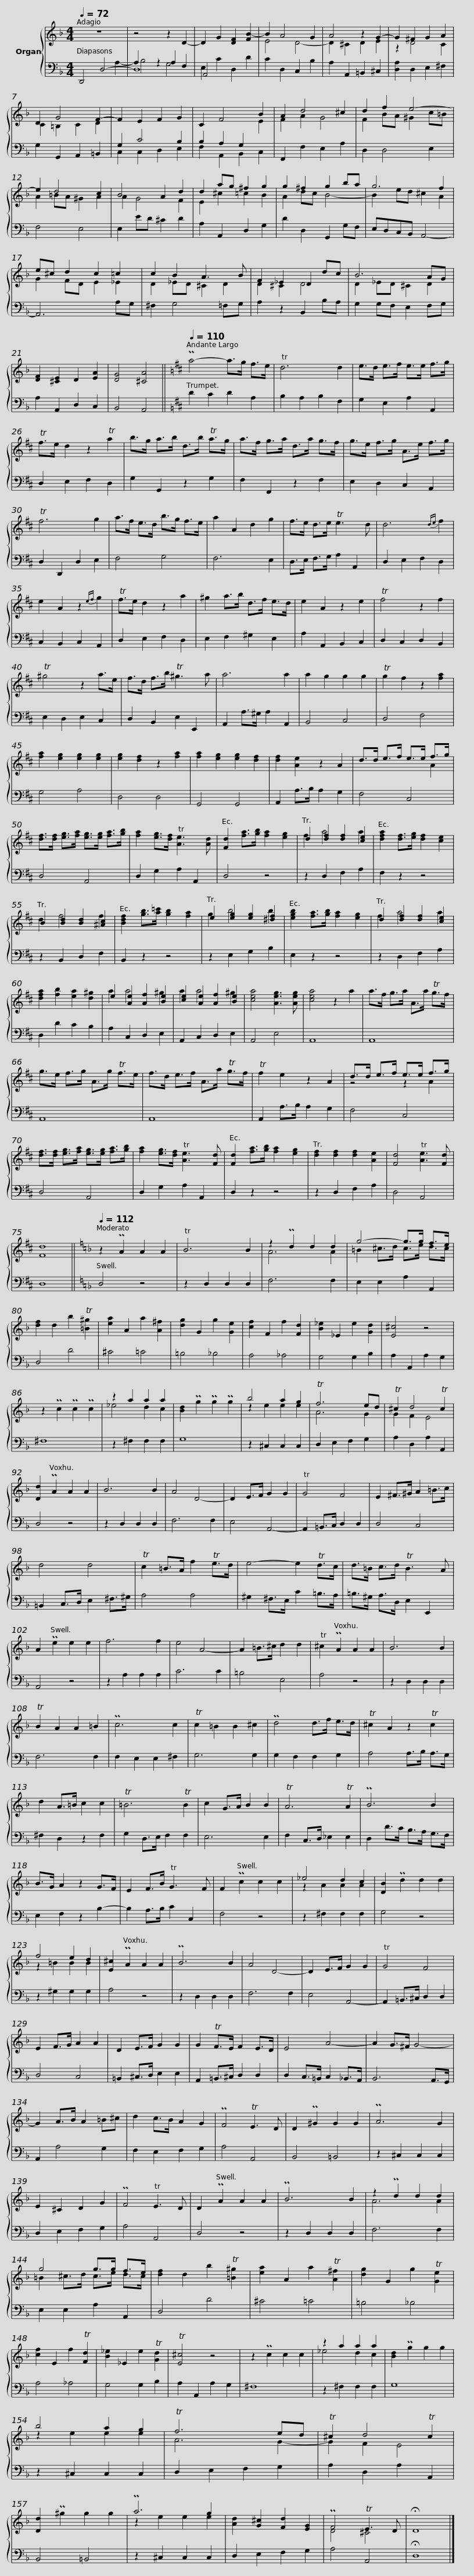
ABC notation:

X:1
%%score { ( 1 5 ) | ( 2 3 4 ) }
L:1/8
Q:1/4=72
M:4/4
I:linebreak $
K:F
V:1 treble
V:5 treble
V:2 bass
V:3 bass
V:4 bass
V:1
 z8 | z4 z2 D2- | D2 G2 [DF]2 [FB-]2 | B2 A4 G2 | A4 z2 G2- | %5
 G2 ^F2 G2 A2 | D2 G4 F2- |$ F2 E2 F2 G2 | C2 F4 B2 | A2 d4 ^c2 | %10
 d2 f2 e4- | e2 d4 c2 | B4 A2 d2 |$ d2 ag ^f2 g2 | g2 ^f2 g2 ba | %15
 g6 f2 | e^c d2 c2 =c2 | c2 B2 A3 B |$ F2 _E2 D2 dc | B6 AG | %20
 [DF]2 [^CE]2 D2 [EA]2 | [DG]4 [^CA]4 ||[K:D][Q:1/4=110] Pa4- a>g f>e | Td6 d2 |$ e>d e>f e>e f>g | %25
 Tf>e d2 z2 Ta2 | b>g a>b d>b Ta>g | a>f g>a d>a g>f |$ g>e f>g A>e f>g | Tf6 g2 | %30
 a>f e>d b>g f>e | a2 A2 d2 g2 | f>e d>e Te3 d | d6{de} f2 |$ e2 A2 z2{ef} g2 | %35
 Tf>e d2 z2 a2 | ^g2 a>b d>f e>d | e2 A2 z2 e2 | Tf4 z2 f2 | T^g4 z2 a>e |$ %40
 f>d f>b T^g3 a | a6 a2 | a2 g2 g2 g2 | Tg2 f2 z2 [fa]2 | [fa]2 [eg]2 [eg]2 [eg]2 | %45
 [eg]2 [df]2 z2 [fa]2 | [fa]2 [eg]2 [eg]2 [df]2 |$ [df]2 [Ae]2 z2 A2 | d>d e>f e>e f>g | [df]>[df] [eg]>[fa] [eg]>[eg] [fa]>[gb] | %50
 [fa]2 [eg]>[df] T[Ae]3 [Ad] | [Fd]2 [fa]>[gb] [fa]2 [eg]2 |$ d2 [df]2 [df]2 [ce]2 | [dfa]2 [df]>[eg] [df]2 [ce]2 | B2 [Bd]2 [Bd]2 [^Ac]2 | %55
 [Bdf]2 [gb]>[a=c'] [gb]2 [fa]2 | e2 [eg]2 [eg]2 [^df]2 | [egb]2 [fa]>[gb] [fa]2 [eg]2 | d2 [df]2 [df]2 [ce]2 |$ [dfa]2 [fb]2 [ea]2 [d^g]2 | %60
 e2 [Ae]2 [Af]2 [Be]2 | [ce]2 [Ae]2 [Af]2 [Be]2 | [cea]4 [Aeg]3 [Aeg] | [cea]4 z2 a2 | a>f g>a A>a Tg>f |$ %65
 g>e f>g A>g Tf>e | f>d e>f A>a Tg>f | Tf2 e2 z2 A2 | d>d e>f e>e f>g |$ [df]>[df] [eg]>[fa] [eg]>[eg] [fa]>[gb] | %70
 [fa]2 [eg]>[df] T[Ae]3 [Fd] | [Fd]2 [fa]>[gb] [fa]2 [eg]2 | [df]2 [df]2 [df]2 [Ae]2 | [Fd]4 T[Ae]3 [Fd] | [Fd]8 ||$ %75
[K:F][Q:1/4=112] z2 PA2 A2 A2 | TB6 B2 | z2 Pd2 d2 d2 | g4- g>g f>e | [df]2 d2 b2 T[=B^g]2 | %80
 [ea]2 A2 a2 [A^f]2 | [dg]2 G2 g2 [Ge]2 |$ [cf]2 F2 f2 [Fd]2 | [B_e]2 _E2 e2 [Gd]2 | [E^c]4 z4 | %85
 z2 Pc2 Pc2 Pc2 | z2 a2 a2 a2 | [Bd]2 Pg2 Pg2 Pg2 | b4 a2 g2 | Tf6 ed |$ %90
 T^c2 d4 Tc2 | [Dd]2 PA2 A2 A2 | B6 B2 | A4 D4- | D2 E>F G2 G2 | %95
 TG4 F4 | E2 ^F>^G A2 =B>c |$ d4 d4 | Tc2 =B>A f2 Te>d | e4- e2 Td>c | %100
 d>=B c>d TB3 A | A2 Pe2 e2 e2 |$ f6 f2 | e4 A4- | A2 =B>^c d2 d2 | %105
 T^c2 PA2 A2 A2 | B6 B2 | TB2 A2 A2 =B2 | Pc6 c2 | Tc2 =B2 B2 ^c2 |$ %110
 Pd4 d>f e>d | T^c2 A2 z2 Tc2 | d2 A>=B c2 c2 | T=B6 TB2 | c2 G>A B2 B2 | %115
 TA6 TA2 |$ PB6 B2 | B>G A2 z2 G>F | E2 F>B TG3 F | F2 Pc2 c2 c2 | %120
 _e4 d2 c2 | [DB]2 Pd2 d2 d2 | f4 e2 d2 |$ [E^c]2 PA2 A2 A2 | PB6 B2 | %125
 A4 D4- | D2 E>F G2 G2 | TG4 F4 | E2 F>G A2 A2 | D2 E>F G2 G2 |$ %130
 G2 TF>E F2 E>D | E4 A4- | A2 G>^F G4- | G2 A>B A2 =B^c | d2 c>B A2 G2 |$ %135
 PF4 TE3 D | D2 P^G2 G2 G2 | PA6 G2 | E2 ^C2 D2 G2 | PF4 TE3 D | %140
 D2 PA2 A2 A2 | PB6 B2 | z2 Pd2 d2 d2 |$ g4 g>g f>e | [df]2 d2 b2 T[=B^g]2 | %145
 [ea]2 A2 a2 T[A^f]2 | [dg]2 G2 g2 T[Ge]2 | [cf]2 E2 f2 T[Fd]2 | [B_e]2 _E2 e2 T[Gd]2 | T[E^c]4 z4 |$ %150
 z2 Pc2 c2 c2 | z2 a2 a2 a2 | [Bd]2 Pg2 g2 g2 | b4 a2 g2 | Tf6 ed | %155
 T^c2 d4 Tc2 | [Dd]2 P^g2 g2 g2 | Pa6 g2 |$ [Ad]2 [G^c]2 [Fd]2 [EG]2 | PF4 TE3 D | %160
 !fermata!D8 |] %161
V:2
 D,,4 D,4- | D,8 | A,,4 x4 | C2 D,2 C,2 B,2 | A,2 A,,2 =B,,2 ^C,2 | %5
 [D,A,]2 D,2 E,2 ^F,2 | G,2 G,,2 A,,2 =B,,2 |$ G,2 C4 B,2 | B,2 A,2 G,2 x2 | F,,2 F,2 E,2 A,2 | %10
 D,2 D,4 E,2 | F,4 E,4 | E,2 ED ^C2 D2 |$ A,2 A,,2 D,2 G,2 | D2 D,2 G,,2 G,F, | %15
 E,D,C,B,, A,,4- | A,,6 A,G, | ^F,2 G,4 =F,G, |$ A,2 z2 B,,2 B,A, | G,2 G,F, E,2 F,G, | %20
 A,2 A,,2 D,2 C,2 | B,,4 A,,4 ||[K:D] D2 C2 D2 A,2 | B,2 A,2 B,2 F,2 |$ G,2 E,2 A,2 A,,2 | %25
 D,2 E,2 F,2 D,2 | G,2 G,,2 z2 G,2 | F,2 F,,2 z2 F,2 |$ E,2 D,2 C,2 A,,2 | D,2 D,,2 D,2 E,2 | %30
 F,4 G,4 | F,6 E,2 | D,>E, F,>G, A,2 A,,2 | D,2 E,2 F,2 D,2 |$ C,2 B,,2 C,2 A,,2 | %35
 D,2 E,2 F,2 D,2 | E,2 F,2 ^G,2 E,2 | A,2 A,,2 B,,2 C,2 | D,2 C,2 D,2 B,,2 | E,2 D,2 E,2 C,2 |$ %40
 D,2 B,,2 E,2 E,,2 | A,,2 A,>^G, A,2 A,,2 | B,,4 C,4 | D,4 F,4 | G,4 A,4 | %45
 D,4 D,4 | G,,4 G,,4 |$ A,,2 A,>B, A,2 G,2 | F,4 C,4 | D,4 A,,4 | %50
 D,2 G,2 A,2 A,,2 | D,4 z4 |$ z2 D,2 F,2 A,2 | F,2 z2 z4 | z2 B,,2 D,2 F,2 | %55
 B,,2 z2 z4 | z2 E,2 G,2 B,2 | E,2 z2 z4 | z2 D,2 F,2 A,2 |$ D,2 D2 C2 B,2 | %60
 A,2 C,2 D,2 E,2 | A,,2 C,2 D,2 E,2 | A,,4 E,4 | A,,8 | A,,8 |$ %65
 A,,8 | A,,8 | A,,2 A,>B, A,2 G,2 | F,4 C,4 |$ D,4 A,,4 | %70
 D,2 G,2 A,2 A,,2 | D,2 z2 z4 | z2 D,2 F,2 A,2 | D,4 A,,4 | D,8 ||$ %75
[K:F] D,4 z4 | z2 D,2 D,2 D,2 | F,6 F,2 | E,2 E,2 A,2 A,,2 | D,4 D4 | %80
 ^C4 =C4 | =B,4 _B,4 |$ A,4 _A,4 | G,4 G,2 B,2 | A,2 A,,2 A,2 G,2 | %85
 ^F,8 | z2 ^F,2 F,2 F,2 | G,8 | z2 ^C,2 C,2 C,2 | D,2 E,2 F,2 G,2 |$ %90
 A,2 D,2 A,2 A,,2 | D,4 z4 | z2 D,2 D,2 D,2 | F,6 F,2 | E,4 A,,4- | %95
 A,,2 =B,,>C, D,2 D,2 | D,4 C,4 |$ =B,,2 C,>D, E,2 ^F,>^G, | A,4 A,4 | ^G,2 ^F,>E, C2 =B,>A, | %100
 =B,>^G, A,>D, E,2 E,,2 | A,,4 z4 |$ z2 A,2 A,2 A,2 | C6 C2 | =B,4 E,4 | %105
 A,4 z4 | z2 D,2 D,2 D,2 | F,6 F,2 | F,2 E,2 E,2 ^F,2 | G,6 G,2 |$ %110
 G,2 F,2 F,2 G,2 | A,4 A,>B, A,>G, | ^F,2 D,2 z2 F,2 | G,2 D,>E, F,2 F,2 | E,6 E,2 | %115
 F,2 C,>D, _E,2 E,2 |$ D,2 D>C B,>A, G,>F, | E,2 F,2 z2 B,2- | B,2 A,>B, C2 C,2 | F,4 z4 | %120
 z2 ^F,2 F,2 F,2 | G,4 z4 | z2 ^G,2 G,2 G,2 |$ A,4 z4 | z2 D,2 D,2 D,2 | %125
 F,6 F,2 | E,4 A,,4- | A,,2 =B,,>^C, D,2 D,2 | D,4 C,4 | =B,,2 ^C,>D, E,2 E,2 |$ %130
 A,,2 =B,,>^C, D,2 D,2 | D,2 C,>=B,, C,2 _B,,>A,, | B,,6 A,,>G,, | A,,2 A,4 G,2 | F,2 E,2 F,2 G,2 |$ %135
 A,4 A,,4 | B,,4 =B,,4 | z2 ^C,2 C,2 C,2 | D,2 E,2 F,2 G,2 | A,4 A,,4 | %140
 D,4 z4 | z2 D,2 D,2 D,2 | F,6 F,2 |$ E,2 E,2 A,2 A,,2 | D,4 D4 | %145
 ^C4 =C4 | =B,4 _B,4 | A,4 _A,4 | G,4 G,2 B,2 | A,2 A,,2 A,2 G,2 |$ %150
 ^F,8 | z2 ^F,2 F,2 F,2 | G,8 | z2 ^C,2 C,2 C,2 | D,2 E,2 F,2 G,2 | %155
 A,2 D,2 A,2 A,,2 | B,,4 =B,,4 | z2 ^C,2 C,2 C,2 |$ D,2 E,2 F,2 G,2 | A,4 A,,4 | %160
 !fermata!D,8 |] %161
V:3
 x4 x2 A,2- | A,2 z2 A,2 F,2 | E,2 C2 D,2 D2 | x8 | x8 | %5
 x8 | x8 |$ C,2 C,2 D,2 E,2 | F,2 A,,2 B,,2 C,2 | x8 | %10
 x8 | x8 | x8 |$ x8 | x8 | %15
 x8 | x8 | x8 |$ x8 | x8 | %20
 x8 | x8 ||[K:D] x8 | x8 |$ x8 | %25
 x8 | x8 | x8 |$ x8 | x8 | %30
 x8 | x8 | x8 | x8 |$ x8 | %35
 x8 | x8 | x8 | x8 | x8 |$ %40
 x8 | x8 | x8 | x8 | x8 | %45
 x8 | x8 |$ x8 | x8 | x8 | %50
 x8 | x8 |$ x8 | x8 | x8 | %55
 x8 | x8 | x8 | x8 |$ x8 | %60
 x8 | x8 | x8 | x8 | x8 |$ %65
 x8 | x8 | x8 | x8 |$ x8 | %70
 x8 | x8 | x8 | x8 | x8 ||$ %75
[K:F] x8 | x8 | x8 | x8 | x8 | %80
 x8 | x8 |$ x8 | x8 | x8 | %85
 x8 | x8 | x8 | x8 | x8 |$ %90
 x8 | x8 | x8 | x8 | x8 | %95
 x8 | x8 |$ x8 | x8 | x8 | %100
 x8 | x8 |$ x8 | x8 | x8 | %105
 x8 | x8 | x8 | x8 | x8 |$ %110
 x8 | x8 | x8 | x8 | x8 | %115
 x8 |$ x8 | x8 | x8 | x8 | %120
 x8 | x8 | x8 |$ x8 | x8 | %125
 x8 | x8 | x8 | x8 | x8 |$ %130
 x8 | x8 | x8 | x8 | x8 |$ %135
 x8 | x8 | x8 | x8 | x8 | %140
 x8 | x8 | x8 |$ x8 | x8 | %145
 x8 | x8 | x8 | x8 | x8 |$ %150
 x8 | x8 | x8 | x8 | x8 | %155
 x8 | x8 | x8 |$ x8 | x8 | %160
 x8 |] %161
V:4
 x8 | B,4 G,4 | x8 | x8 | x8 | %5
 x8 | x8 |$ x8 | x8 | x8 | %10
 x8 | x8 | x8 |$ x8 | x8 | %15
 x8 | x8 | x8 |$ x8 | x8 | %20
 x8 | x8 ||[K:D] x8 | x8 |$ x8 | %25
 x8 | x8 | x8 |$ x8 | x8 | %30
 x8 | x8 | x8 | x8 |$ x8 | %35
 x8 | x8 | x8 | x8 | x8 |$ %40
 x8 | x8 | x8 | x8 | x8 | %45
 x8 | x8 |$ x8 | x8 | x8 | %50
 x8 | x8 |$ x8 | x8 | x8 | %55
 x8 | x8 | x8 | x8 |$ x8 | %60
 x8 | x8 | x8 | x8 | x8 |$ %65
 x8 | x8 | x8 | x8 |$ x8 | %70
 x8 | x8 | x8 | x8 | x8 ||$ %75
[K:F] x8 | x8 | x8 | x8 | x8 | %80
 x8 | x8 |$ x8 | x8 | x8 | %85
 x8 | x8 | x8 | x8 | x8 |$ %90
 x8 | x8 | x8 | x8 | x8 | %95
 x8 | x8 |$ x8 | x8 | x8 | %100
 x8 | x8 |$ x8 | x8 | x8 | %105
 x8 | x8 | x8 | x8 | x8 |$ %110
 x8 | x8 | x8 | x8 | x8 | %115
 x8 |$ x8 | x8 | x8 | x8 | %120
 x8 | x8 | x8 |$ x8 | x8 | %125
 x8 | x8 | x8 | x8 | x8 |$ %130
 x8 | x8 | x8 | x8 | x8 |$ %135
 x8 | x8 | x8 | x8 | x8 | %140
 x8 | x8 | x8 |$ x8 | x8 | %145
 x8 | x8 | x8 | x8 | x8 |$ %150
 x8 | x8 | x8 | x8 | x8 | %155
 x8 | x8 | x8 |$ x8 | x8 | %160
 x8 |] %161
V:5
 x8 | x8 | x8 | E4 D4- | D2 ^C2 D2 E2 | %5
 z2 D4 C2 | C2 =B,2 C2 D2 |$ x8 | x4 x2 E2 | F2 A2 G4 | %10
 F2 BA ^G2 c=B | A2 =BA ^G2 A2 | A2 G4 F2 |$ E2 ^c2 =c2 B2 | A2 dc B4- | %15
 B2 ed ^c2 A2 | G2 FD E2 _E2 | D2 _ED ^C2 D2 |$ D2 ^C2 D4 | D2 _ED ^C2 D2 | %20
 x8 | x8 ||[K:D] x8 | x8 |$ x8 | %25
 x8 | x8 | x8 |$ x8 | x8 | %30
 x8 | x8 | x8 | x8 |$ x8 | %35
 x8 | x8 | x8 | x8 | x8 |$ %40
 x8 | x8 | x8 | x8 | x8 | %45
 x8 | x8 |$ x8 | x4 x2 A2 | x8 | %50
 x8 | x8 |$ f2 a4 a2 | x8 | d2 f4 f2 | %55
 x8 | g2 b4 b2 | x8 | f2 a4 a2 |$ x8 | %60
 a2 a4 ^g2 | a2 a4 ^g2 | x8 | x8 | x8 |$ %65
 x8 | x8 | x8 | z4 z2 A2 |$ x8 | %70
 x8 | x8 | x8 | x8 | x8 ||$ %75
[K:F] x8 | x8 | A6 A2 | =B2 ^c>d c>e d>c | x8 | %80
 x8 | x8 |$ x8 | x8 | x8 | %85
 x8 | _e4 d2 c2 | x8 | z2 e2 e2 e2 | A6 G2 |$ %90
 G2 F2 E4 | x8 | x8 | x8 | x8 | %95
 x8 | x8 |$ x8 | x8 | x8 | %100
 x8 | x8 |$ x8 | x8 | x8 | %105
 x8 | x8 | x8 | x8 | x8 |$ %110
 x8 | x8 | x8 | x8 | x8 | %115
 x8 |$ x8 | x8 | x8 | x8 | %120
 z2 A2 A2 A2 | x8 | z2 =B2 B2 B2 |$ x8 | x8 | %125
 x8 | x8 | x8 | x8 | x8 |$ %130
 x8 | x8 | x8 | x8 | x8 |$ %135
 x8 | x8 | x8 | x8 | x8 | %140
 x8 | x8 | A6 A2 |$ =B2 ^c>d c>e d>c | x8 | %145
 x8 | x8 | x8 | x8 | x8 |$ %150
 x8 | _e4 d2 c2 | x8 | z2 e2 e2 e2 | A6 G2- | %155
 G2 F2 E4 | x8 | z2 e2 e2 e2 |$ x8 | D4 ^C4 | %160
 x8 |] %161
